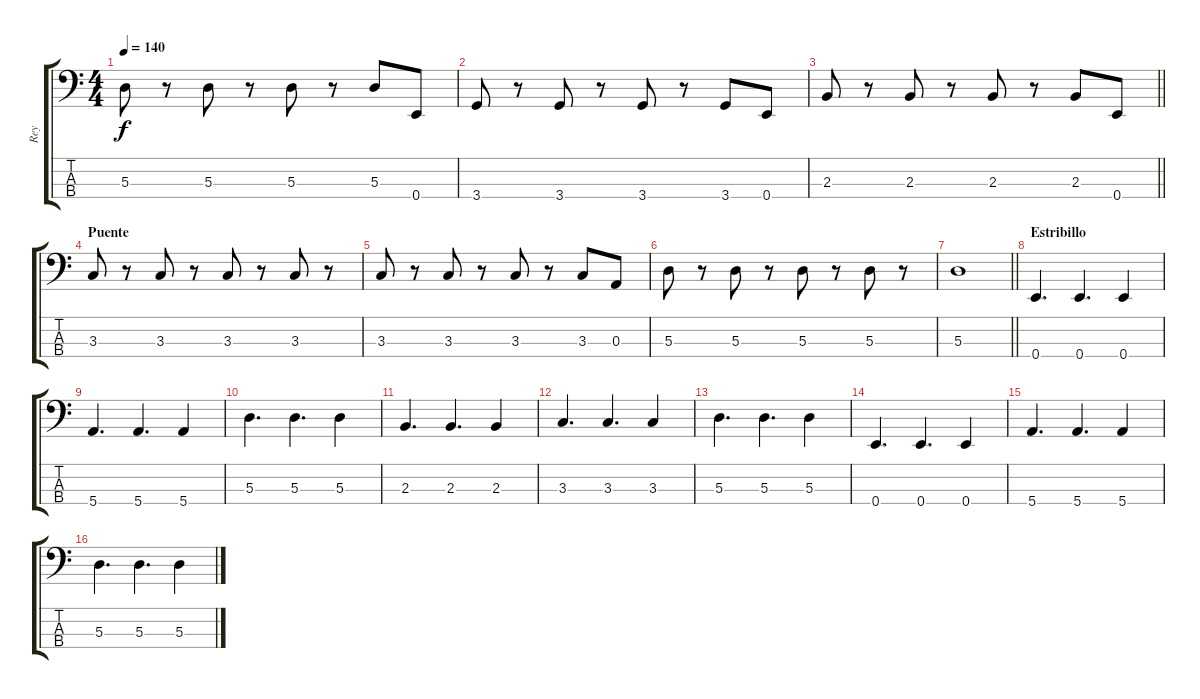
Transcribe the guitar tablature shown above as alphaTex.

\track ("Rey" "Rey") {instrument electricbassfinger}
\staff {score tabs}
\tuning (G2 D2 A1 E1) {hide}
\ts (4 4)
\tempo 140
\clef f4
\ks c
5.3.8{dy f} r.8 5.3.8 r.8 5.3.8 r.8 5.3.8 0.4.8 |
3.4.8 r.8 3.4.8 r.8 3.4.8 r.8 3.4.8 0.4.8 |
\barLineRight lightlight
2.3.8 r.8 2.3.8 r.8 2.3.8 r.8 2.3.8 0.4.8 |
\section ("" "Puente")
3.3.8 r.8 3.3.8 r.8 3.3.8 r.8 3.3.8 r.8 |
3.3.8 r.8 3.3.8 r.8 3.3.8 r.8 3.3.8 0.3.8 |
5.3.8 r.8 5.3.8 r.8 5.3.8 r.8 5.3.8 r.8 |
\barLineRight lightlight
5.3.1 |
\section ("" "Estribillo")
0.4.4{d} 0.4.4{d} 0.4.4 |
5.4.4{d} 5.4.4{d} 5.4.4 |
5.3.4{d} 5.3.4{d} 5.3.4 |
2.3.4{d} 2.3.4{d} 2.3.4 |
3.3.4{d} 3.3.4{d} 3.3.4 |
5.3.4{d} 5.3.4{d} 5.3.4 |
0.4.4{d} 0.4.4{d} 0.4.4 |
5.4.4{d} 5.4.4{d} 5.4.4 |
5.3.4{d} 5.3.4{d} 5.3.4
